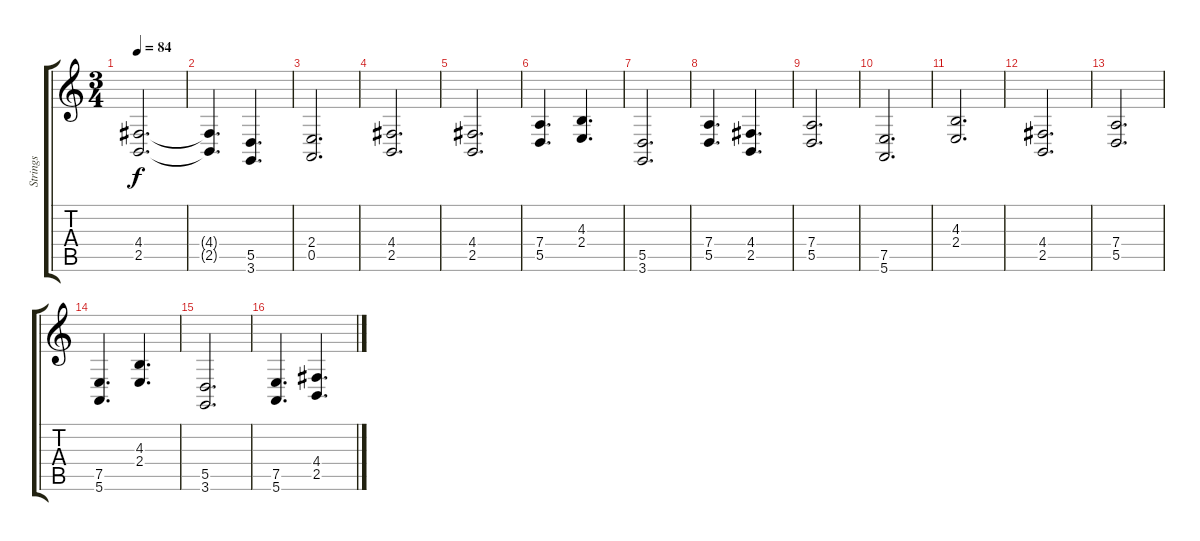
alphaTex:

\track ("Strings" "Strings") {instrument stringensemble2}
\staff {score tabs}
\tuning (E4 B3 G3 D3 A2 E2) {hide}
\ts (3 4)
\tempo 84
\clef g2
\ks c
(4.4 2.5).2{d dy f} |
(4.4{t} 2.5{t}).4{d} (5.5 3.6).4{d} |
(2.4 0.5).2{d} |
(4.4 2.5).2{d} |
(4.4 2.5).2{d} |
(7.4 5.5).4{d} (4.3 2.4).4{d} |
(5.5 3.6).2{d} |
(7.4 5.5).4{d} (4.4 2.5).4{d} |
(7.4 5.5).2{d} |
(7.5 5.6).2{d} |
(4.3 2.4).2{d} |
(4.4 2.5).2{d} |
(7.4 5.5).2{d} |
(7.5 5.6).4{d} (4.3 2.4).4{d} |
(5.5 3.6).2{d} |
(7.5 5.6).4{d} (4.4 2.5).4{d}
